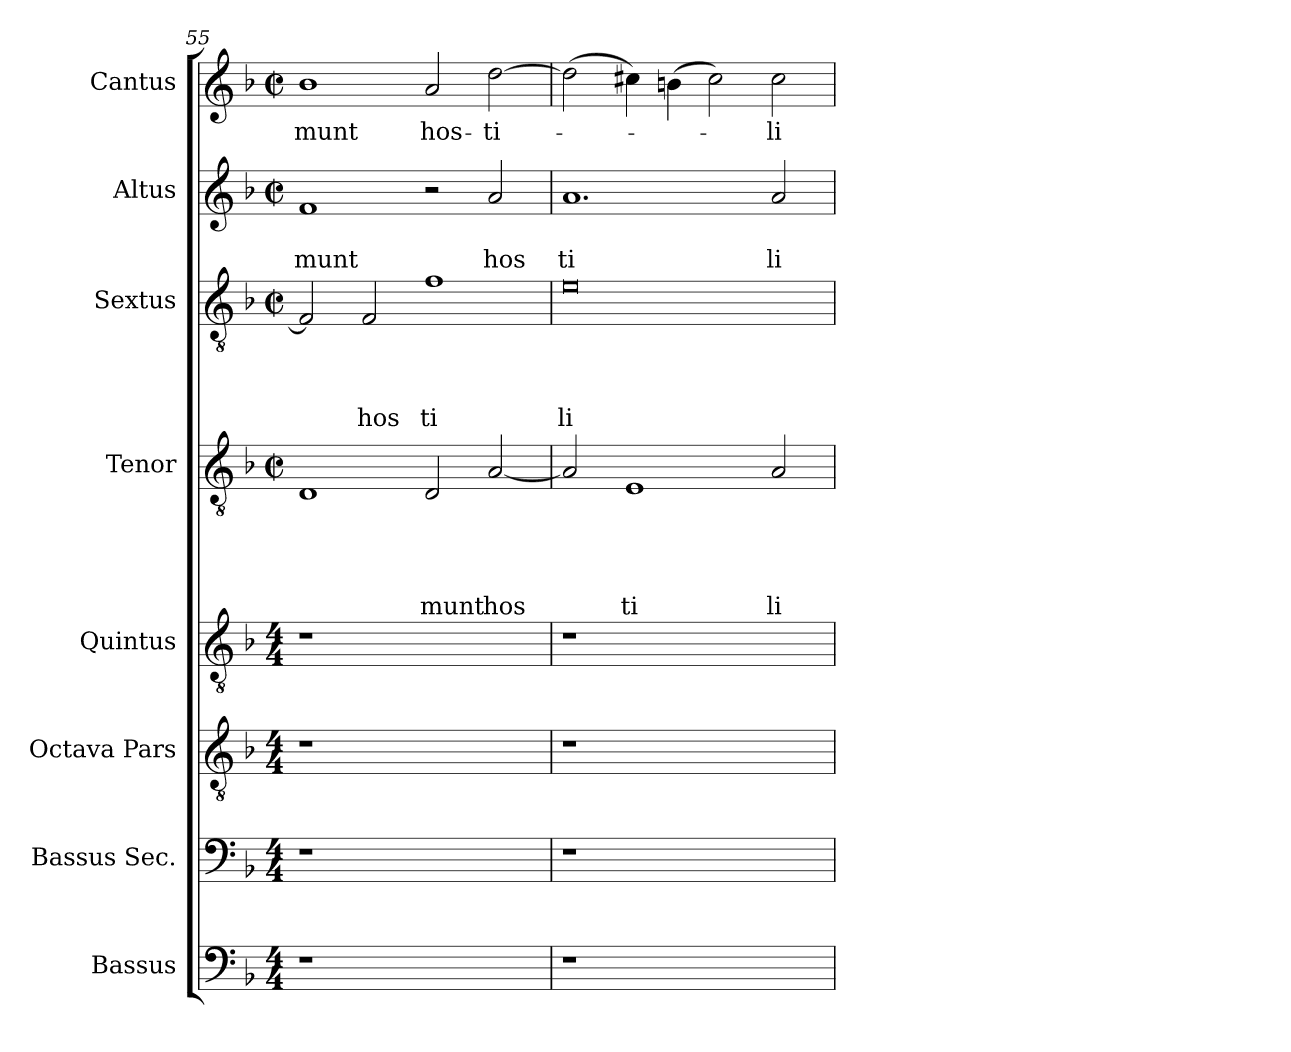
**kern	**kern	**kern	**kern	**kern	**text	**text	**text	**text	**text	**kern	**text	**text	**text	**text	**kern	**text	**text	**kern	**text
*part8	*part7	*part6	*part5	*part4	*part4	*part4	*part4	*part4	*part4	*part3	*part3	*part3	*part3	*part3	*part2	*part2	*part2	*part1	*part1
*staff8	*staff7	*staff6	*staff5	*staff4	*staff4	*staff4	*staff4	*staff4	*staff4	*staff3	*staff3	*staff3	*staff3	*staff3	*staff2	*staff2	*staff2	*staff1	*staff1
*I"Bassus	*I"Bassus Sec.	*I"Octava Pars	*I"Quintus	*I"Tenor	*	*	*	*	*	*I"Sextus	*	*	*	*	*I"Altus	*	*	*I"Cantus	*
*I'Bassus	*I'Bassus Sec.	*I'Octava Pars	*I'Quintus	*I'Tenor	*	*	*	*	*	*I'Sextus	*	*	*	*	*I'Altus	*	*	*I'Cantus	*
*clefF4	*clefF4	*clefGv2	*clefGv2	*clefGv2	*	*	*	*	*	*clefGv2	*	*	*	*	*clefG2	*	*	*clefG2	*
*	*	*	*	*ITrd-3c-5	*	*	*	*	*	*ITrd-3c-5	*	*	*	*	*ITrd-3c-5	*	*	*ITrd-3c-5	*
*k[b-]	*k[b-]	*k[b-]	*k[b-]	*k[b-e-]	*	*	*	*	*	*k[b-e-]	*	*	*	*	*k[b-e-]	*	*	*k[b-e-]	*
*F:	*F:	*F:	*F:	*B-:	*	*	*	*	*	*B-:	*	*	*	*	*B-:	*	*	*B-:	*
*M4/4	*M4/4	*M4/4	*M4/4	*M2/2	*	*	*	*	*	*M2/2	*	*	*	*	*M2/2	*	*	*M2/2	*
*	*	*	*	*met(c|)	*	*	*	*	*	*met(c|)	*	*	*	*	*met(c|)	*	*	*met(c|)	*
=55	=55	=55	=55	=55	=55	=55	=55	=55	=55	=55	=55	=55	=55	=55	=55	=55	=55	=55	=55
!	!	!	!	!	!	!	!	!	!	!	!	!	!	!	!	!	!LO:LY:b	!	!LO:LY:b
1r	1r	1r	1r	1G	.	.	.	.	.	2B-/]	.	.	.	.	1b-	.	munt	1ee-	-munt
!	!	!	!	!	!	!	!	!	!	!	!	!	!	!LO:LY:b	!	!	!	!	!
.	.	.	.	.	.	.	.	.	.	2B-/	.	.	.	hos	.	.	.	.	.
!	!	!	!	!	!	!	!	!	!LO:LY:b	!	!	!	!	!LO:LY:b	!	!	!	!	!LO:LY:b
1ryy	1ryy	1ryy	1ryy	2G/	.	.	.	.	munt	1b-	.	.	.	ti	2r	.	.	2dd/	hos-
!	!	!	!	!	!	!	!	!	!LO:LY:b	!	!	!	!	!	!	!	!LO:LY:b	!	!LO:LY:b
.	.	.	.	[<2d/	.	.	.	.	hos	.	.	.	.	.	2dd/	.	hos	[>2gg\	-ti-
=56	=56	=56	=56	=56	=56	=56	=56	=56	=56	=56	=56	=56	=56	=56	=56	=56	=56	=56	=56
!	!	!	!	!	!	!	!	!	!	!	!	!	!	!LO:LY:b	!	!	!LO:LY:b	!	!
1r	1r	1r	1r	2d/]	.	.	.	.	.	0a	.	.	.	li	1.dd	.	ti	(>2gg\]	.
!	!	!	!	!	!	!	!	!	!LO:LY:b	!	!	!	!	!	!	!	!	!	!
.	.	.	.	1A	.	.	.	.	ti	.	.	.	.	.	.	.	.	4ff#X\)	.
.	.	.	.	.	.	.	.	.	.	.	.	.	.	.	.	.	.	(>4ee\	.
1ryy	1ryy	1ryy	1ryy	.	.	.	.	.	.	.	.	.	.	.	.	.	.	2ff#\)	.
!	!	!	!	!	!	!	!	!	!LO:LY:b	!	!	!	!	!	!	!	!LO:LY:b	!	!LO:LY:b
.	.	.	.	2d/	.	.	.	.	li	.	.	.	.	.	2dd/	.	li	2ff#\	-li-
=	=	=	=	=	=	=	=	=	=	=	=	=	=	=	=	=	=	=	=
*-	*-	*-	*-	*-	*-	*-	*-	*-	*-	*-	*-	*-	*-	*-	*-	*-	*-	*-	*-
